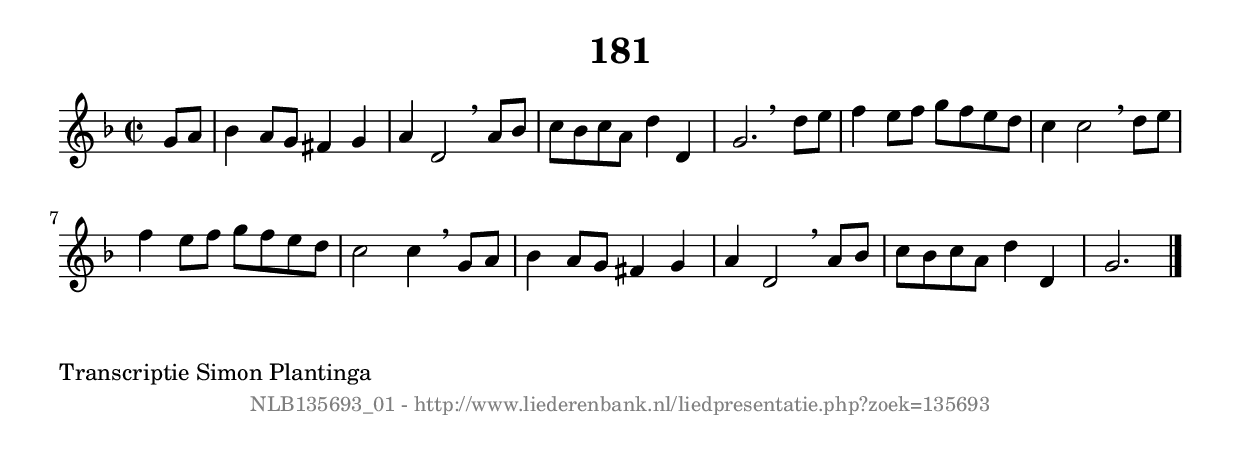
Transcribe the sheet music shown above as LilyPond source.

%
% produced by wce2krn 1.64 (7 June 2014)
%
\version"2.16"
#(append! paper-alist '(("long" . (cons (* 210 mm) (* 2000 mm)))))
#(set-default-paper-size "long")
sb = {\breathe}
mBreak = {\breathe }
bBreak = {\breathe }
x = {\once\override NoteHead #'style = #'cross }
gl=\glissando
itime={\override Staff.TimeSignature #'stencil = ##f }
ficta = {\once\set suggestAccidentals = ##t}
fine = {\once\override Score.RehearsalMark #'self-alignment-X = #1 \mark \markup {\italic{Fine}}}
dc = {\once\override Score.RehearsalMark #'self-alignment-X = #1 \mark \markup {\italic{D.C.}}}
dcf = {\once\override Score.RehearsalMark #'self-alignment-X = #1 \mark \markup {\italic{D.C. al Fine}}}
dcc = {\once\override Score.RehearsalMark #'self-alignment-X = #1 \mark \markup {\italic{D.C. al Coda}}}
ds = {\once\override Score.RehearsalMark #'self-alignment-X = #1 \mark \markup {\italic{D.S.}}}
dsf = {\once\override Score.RehearsalMark #'self-alignment-X = #1 \mark \markup {\italic{D.S. al Fine}}}
dsc = {\once\override Score.RehearsalMark #'self-alignment-X = #1 \mark \markup {\italic{D.S. al Coda}}}
pv = {\set Score.repeatCommands = #'((volta "1"))}
sv = {\set Score.repeatCommands = #'((volta "2"))}
tv = {\set Score.repeatCommands = #'((volta "3"))}
qv = {\set Score.repeatCommands = #'((volta "4"))}
xv = {\set Score.repeatCommands = #'((volta #f))}
\header{ tagline = ""
title = "181"
}
\score {{
\key g \dorian
\relative g'
{
\set melismaBusyProperties = #'()
\partial 32*8
\time 2/2
\tempo 4=120
\override Score.MetronomeMark #'transparent = ##t
\override Score.RehearsalMark #'break-visibility = #(vector #t #t #f)
g8 a8 | bes4 a8 g8 fis4 g4 | a4 d,2 \sb a'8 bes8 | c8 bes8 c8 a8 d4 d,4 | g2. \bar ":|:" \bBreak
d'8 e8 | f4 e8 f8 g8 f8 e8 d8 | c4 c2 \sb d8 e8 | f4 e8 f8 g8 f8 e8 d8 | c2 c4 \mBreak
g8 a8 | bes4 a8 g8 fis4 g4 | a4 d,2 \sb a'8 bes8 | c8 bes8 c8 a8 d4 d,4 | g2. \bar "|."
 }}
 \midi { }
 \layout {
            indent = 0.0\cm
}
}
\markup { \wordwrap-string #" 
Transcriptie Simon Plantinga
"}
\markup { \vspace #0 } \markup { \with-color #grey \fill-line { \center-column { \smaller "NLB135693_01 - http://www.liederenbank.nl/liedpresentatie.php?zoek=135693" } } }
